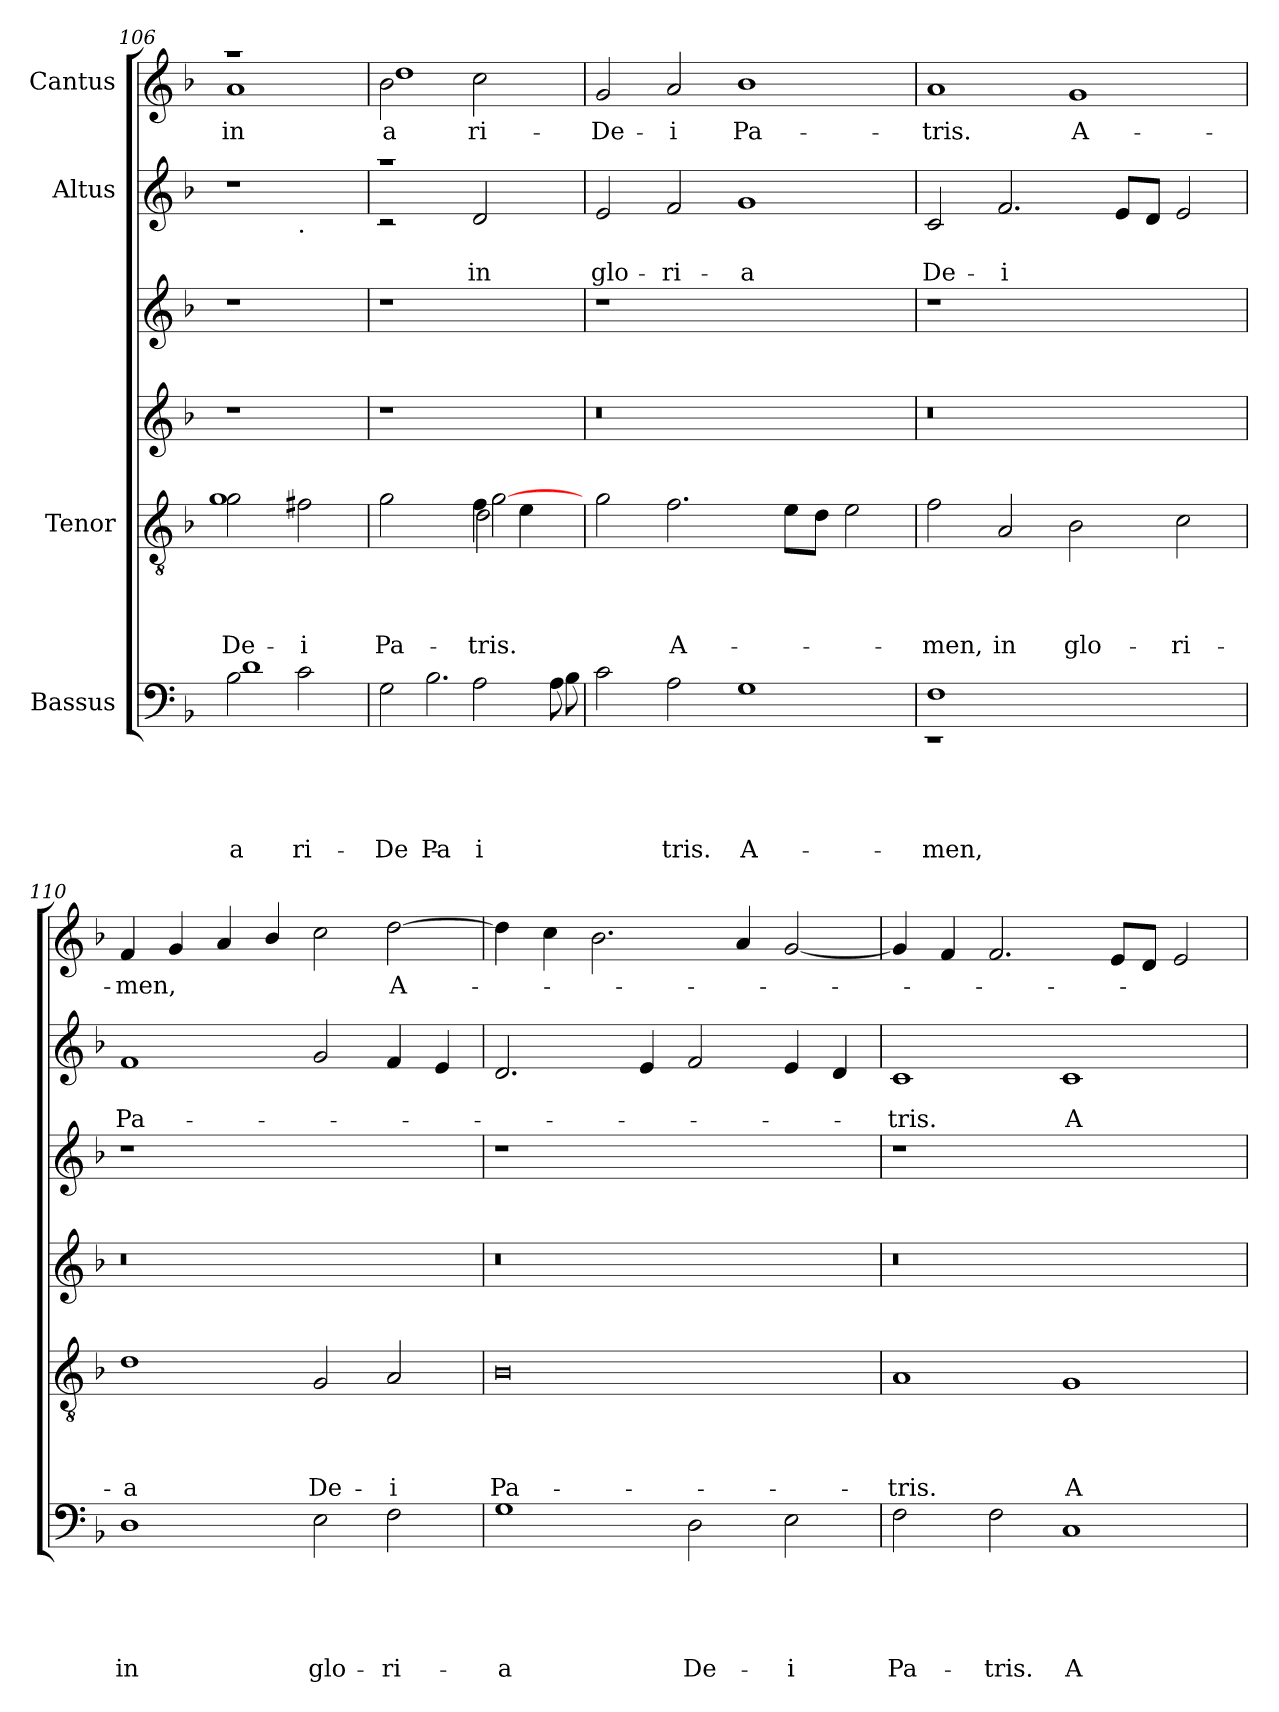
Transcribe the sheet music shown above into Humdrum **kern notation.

**kern	**text	**text	**text	**text	**text	**kern	**text	**text	**text	**text	**kern	**kern	**kern	**text	**text	**kern	**text
*part5	*part5	*part5	*part5	*part5	*part5	*part4	*part4	*part4	*part4	*part4	*part3	*part3	*part2	*part2	*part2	*part1	*part1
*staff6	*staff6	*staff6	*staff6	*staff6	*staff6	*staff5	*staff5	*staff5	*staff5	*staff5	*staff4	*staff3	*staff2	*staff2	*staff2	*staff1	*staff1
*I"Bassus	*	*	*	*	*	*I"Tenor	*	*	*	*	*	*	*I"Altus	*	*	*I"Cantus	*
*clefF4	*	*	*	*	*	*clefGv2	*	*	*	*	*clefG2	*clefG2	*clefG2	*	*	*clefG2	*
*k[b-]	*	*	*	*	*	*k[b-]	*	*	*	*	*k[b-]	*k[b-]	*k[b-]	*	*	*k[b-]	*
*F:	*	*	*	*	*	*F:	*	*	*	*	*F:	*F:	*F:	*	*	*F:	*
=106	=106	=106	=106	=106	=106	=106	=106	=106	=106	=106	=106	=106	=106	=106	=106	=106	=106
!	!	!	!	!	!LO:LY:b	!	!	!	!	!	!	!	!	!	!	!	!
*^	*	*	*	*	*	*	*	*	*	*	*	*	*	*	*	*	*
!	!	!	!	!	!	!LO:LY:b:rj	!	!	!	!	!LO:LY:b	!	!	!	!	!	!	!
*	*	*	*	*	*	*	*^	*	*	*	*	*	*	*	*	*	*	*
!	!	!	!	!	!	!	!	!	!	!	!	!LO:LY:b	!	!	!	!	!	!	!LO:LY:b
*	*	*	*	*	*	*	*	*	*	*	*	*	*	*	*^	*	*	*^	*
2B-\	1d	.	.	.	.	-a	2g\	1g	.	.	.	De-	1r	1r	1r	2ryy	.	.	1raa	1a	in
!	!	!	!	!	!	!	!	!	!	!	!	!	!	!	!	!LO:TX:b:t=.	!	!	!	!	!
!	!	!	!	!	!	!LO:LY:b	!	!	!	!	!	!LO:LY:b:rj	!	!	!	!	!	!	!	!	!
2c\	.	.	.	.	.	-ri-	2f#X\	.	.	.	.	i	.	.	.	2ryy	.	.	.	.	.
*v	*v	*	*	*	*	*	*	*	*	*	*	*	*	*	*	*	*	*	*	*	*
*	*	*	*	*	*	*v	*v	*	*	*	*	*	*	*	*	*	*	*	*	*
=107!	=107!	=107!	=107!	=107!	=107!	=107!	=107!	=107!	=107!	=107!	=107!	=107!	=107!	=107!	=107!	=107!	=107!	=107!	=107!
!	!	!	!	!	!LO:LY:b	!	!	!	!	!LO:LY:b	!	!	!	!	!	!	!	!	!LO:LY:b
*^	*	*	*	*	*	*^	*	*	*	*	*	*	*	*	*	*	*	*	*
*	*^	*	*	*	*	*	*	*^	*	*	*	*	*	*	*	*	*	*	*	*	*
*	*	*^	*	*	*	*	*	*	*	*	*	*	*	*	*	*	*	*	*	*	*	*	*
!	!	!	!	!	!	!	!	!	!	!	!	!	!	!	!	!	!	!	!	!	!	!	!	!LO:LY:b:rj
2G\	4ryy	2..ryy	2..ryy	.	.	.	.	De-	2g\	2ryy	2ryy	.	.	.	-Pa-	1r	1r	1raa	2rc	.	.	2b-\	1dd	-a
!	!	!	!	!	!	!	!	!LO:LY:b	!	!	!	!	!	!	!	!	!	!	!	!	!	!	!	!
.	2.B-\	.	.	.	.	.	.	Pa-	.	.	.	.	.	.	.	.	.	.	.	.	.	.	.	.
!	!	!	!	!	!	!	!	!LO:LY:b	!	!	!	!	!	!	!LO:LY:b	!	!	!	!	!	!LO:LY:b	!	!	!LO:LY:b
2A\	.	.	.	.	.	.	.	-i	4f\	2d\	[>2g\	.	.	.	-tris.	.	.	.	2d/	.	in	2cc\	.	-ri-
.	.	.	.	.	.	.	.	.	4e\	.	.	.	.	.	.	.	.	.	.	.	.	.	.	.
.	.	8A\	8B-\	.	.	.	.	.	.	.	.	.	.	.	.	.	.	.	.	.	.	.	.	.
*	*	*	*	*	*	*	*	*	*	*	*	*	*	*	*	*	*	*v	*v	*	*	*	*	*
*	*	*	*	*	*	*	*	*	*v	*v	*v	*	*	*	*	*	*	*	*	*	*v	*v	*
=108!	=108!	=108!	=108!	=108!	=108!	=108!	=108!	=108!	=108!	=108!	=108!	=108!	=108!	=108!	=108!	=108!	=108!	=108!	=108!	=108!
!	!	!	!	!	!	!	!	!	!	!	!	!	!	!	!	!	!	!LO:LY:b	!	!LO:LY:b
*v	*v	*v	*v	*	*	*	*	*	*	*	*	*	*	*	*	*	*	*	*	*
2c\	.	.	.	.	.	2g\	.	.	.	.	0r	1r	2e/	.	glo-	2g/	De-
!	!	!	!	!	!LO:LY:b	!	!	!	!	!LO:LY:b	!	!	!	!	!LO:LY:b	!	!LO:LY:b
2A\	.	.	.	.	-tris.	2.f\	.	.	.	A-	.	.	2f/	.	-ri-	2a/	-i
!	!	!	!	!	!LO:LY:b	!	!	!	!	!	!	!	!	!	!LO:LY:b:rj	!	!LO:LY:b
1G	.	.	.	.	A-	.	.	.	.	.	.	1ryy	1g	.	-a	1b-	Pa-
.	.	.	.	.	.	8e\L	.	.	.	.	.	.	.	.	.	.	.
.	.	.	.	.	.	8d\J	.	.	.	.	.	.	.	.	.	.	.
.	.	.	.	.	.	2e\	.	.	.	.	.	.	.	.	.	.	.
=109!	=109!	=109!	=109!	=109!	=109!	=109!	=109!	=109!	=109!	=109!	=109!	=109!	=109!	=109!	=109!	=109!	=109!
*^	*	*	*	*	*	*	*	*	*	*	*	*	*	*	*	*	*
!	!LO:N:vis=1	!	!	!	!	!LO:LY:b	!	!	!	!	!LO:LY:b	!	!	!	!	!LO:LY:b	!	!LO:LY:b
1F	0rEE	.	.	.	.	-men,	2f\	.	.	.	-men,	0r	1r	2c/	.	De-	1a	-tris.
!	!	!	!	!	!	!	!	!	!	!	!LO:LY:b	!	!	!	!	!LO:LY:b	!	!
.	.	.	.	.	.	.	2A/	.	.	.	in	.	.	2.f/	.	-i	.	.
!	!	!	!	!	!	!	!	!	!	!	!LO:LY:b	!	!	!	!	!	!	!LO:LY:b
1ryy	.	.	.	.	.	.	2B-\	.	.	.	glo-	.	1ryy	.	.	.	1g	A-
.	.	.	.	.	.	.	.	.	.	.	.	.	.	8e/L	.	.	.	.
.	.	.	.	.	.	.	.	.	.	.	.	.	.	8d/J	.	.	.	.
!	!	!	!	!	!	!	!	!	!	!	!LO:LY:b	!	!	!	!	!	!	!
.	.	.	.	.	.	.	2c\	.	.	.	-ri-	.	.	2e/	.	.	.	.
*v	*v	*	*	*	*	*	*	*	*	*	*	*	*	*	*	*	*	*
!!LO:LB:g=z
=110!	=110!	=110!	=110!	=110!	=110!	=110!	=110!	=110!	=110!	=110!	=110!	=110!	=110!	=110!	=110!	=110!	=110!
!	!	!	!	!	!LO:LY:b	!	!	!	!	!LO:LY:b:rj	!	!	!	!	!LO:LY:b	!	!LO:LY:b
1D	.	.	.	.	in	1d	.	.	.	-a	0r	1r	1f	.	Pa-	4f/	-men,
.	.	.	.	.	.	.	.	.	.	.	.	.	.	.	.	4g/	.
.	.	.	.	.	.	.	.	.	.	.	.	.	.	.	.	4a/	.
.	.	.	.	.	.	.	.	.	.	.	.	.	.	.	.	4b-/	.
!	!	!	!	!	!LO:LY:b	!	!	!	!	!LO:LY:b	!	!	!	!	!	!	!
2E\	.	.	.	.	glo-	2G/	.	.	.	De-	.	1ryy	2g/	.	.	2cc\	.
!	!	!	!	!	!LO:LY:b	!	!	!	!	!LO:LY:b:rj	!	!	!	!	!	!	!LO:LY:b
2F\	.	.	.	.	-ri-	2A/	.	.	.	-i	.	.	4f/	.	.	[>2dd\	A-
.	.	.	.	.	.	.	.	.	.	.	.	.	4e/	.	.	.	.
=111!	=111!	=111!	=111!	=111!	=111!	=111!	=111!	=111!	=111!	=111!	=111!	=111!	=111!	=111!	=111!	=111!	=111!
!	!	!	!	!	!LO:LY:b:rj	!	!	!	!	!LO:LY:b	!	!	!	!	!	!	!
1G	.	.	.	.	-a	0B-	.	.	.	Pa-	0r	1r	2.d/	.	.	4dd\]	.
.	.	.	.	.	.	.	.	.	.	.	.	.	.	.	.	4cc\	.
.	.	.	.	.	.	.	.	.	.	.	.	.	.	.	.	2.b-\	.
.	.	.	.	.	.	.	.	.	.	.	.	.	4e/	.	.	.	.
!	!	!	!	!	!LO:LY:b	!	!	!	!	!	!	!	!	!	!	!	!
2D\	.	.	.	.	De-	.	.	.	.	.	.	1ryy	2f/	.	.	.	.
.	.	.	.	.	.	.	.	.	.	.	.	.	.	.	.	4a/	.
!	!	!	!	!	!LO:LY:b:rj	!	!	!	!	!	!	!	!	!	!	!	!
2E\	.	.	.	.	-i	.	.	.	.	.	.	.	4e/	.	.	[<2g/	.
.	.	.	.	.	.	.	.	.	.	.	.	.	4d/	.	.	.	.
=112!	=112!	=112!	=112!	=112!	=112!	=112!	=112!	=112!	=112!	=112!	=112!	=112!	=112!	=112!	=112!	=112!	=112!
!	!	!	!	!	!LO:LY:b	!	!	!	!	!LO:LY:b	!	!	!	!	!LO:LY:b	!	!
2F\	.	.	.	.	Pa-	1A	.	.	.	-tris.	0r	1r	1c	.	-tris.	4g/]	.
.	.	.	.	.	.	.	.	.	.	.	.	.	.	.	.	4f/	.
!	!	!	!	!	!LO:LY:b	!	!	!	!	!	!	!	!	!	!	!	!
2F\	.	.	.	.	-tris.	.	.	.	.	.	.	.	.	.	.	2.f/	.
!	!	!	!	!	!LO:LY:b	!	!	!	!	!LO:LY:b	!	!	!	!	!LO:LY:b	!	!
1C	.	.	.	.	A-	1G	.	.	.	A-	.	1ryy	1c	.	A-	.	.
.	.	.	.	.	.	.	.	.	.	.	.	.	.	.	.	8e/L	.
.	.	.	.	.	.	.	.	.	.	.	.	.	.	.	.	8d/J	.
.	.	.	.	.	.	.	.	.	.	.	.	.	.	.	.	2e/	.
=!	=!	=!	=!	=!	=!	=!	=!	=!	=!	=!	=!	=!	=!	=!	=!	=!	=!
*-	*-	*-	*-	*-	*-	*-	*-	*-	*-	*-	*-	*-	*-	*-	*-	*-	*-
